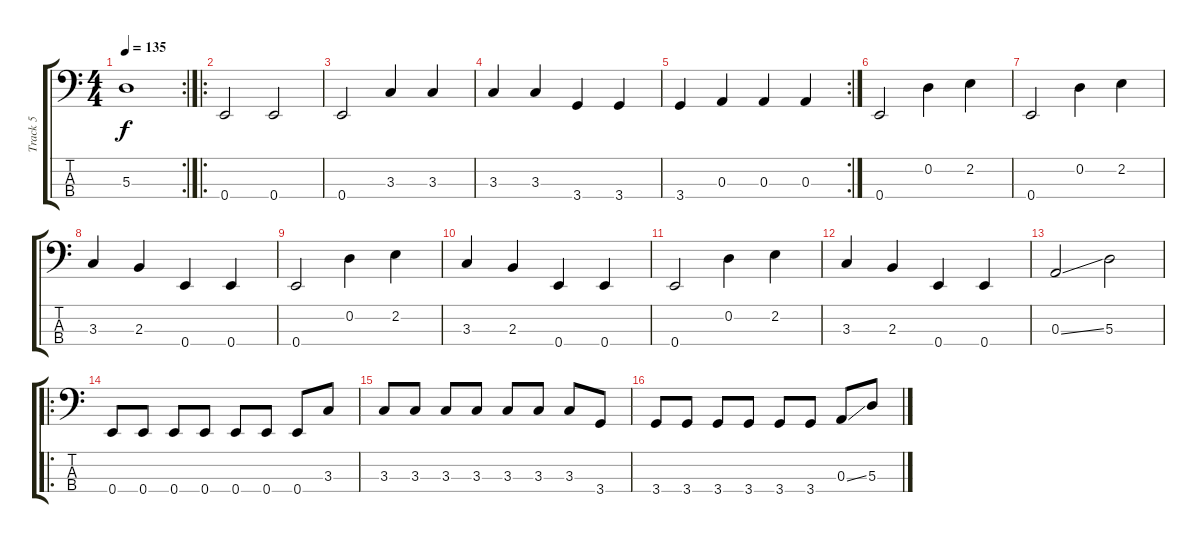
\track ("Track 5" "Track 5") {instrument electricbassfinger}
\staff {score tabs}
\tuning (G2 D2 A1 E1) {hide}
\rc 2
\ts (4 4)
\tempo 135
\clef f4
\ks c
5.3.1{dy f} |
\ro
0.4.2 0.4.2 |
0.4.2 3.3.4 3.3.4 |
3.3.4 3.3.4 3.4.4 3.4.4 |
\rc 2
3.4.4 0.3.4 0.3.4 0.3.4 |
0.4.2 0.2.4 2.2.4 |
0.4.2 0.2.4 2.2.4 |
3.3.4 2.3.4 0.4.4 0.4.4 |
0.4.2 0.2.4 2.2.4 |
3.3.4 2.3.4 0.4.4 0.4.4 |
0.4.2 0.2.4 2.2.4 |
3.3.4 2.3.4 0.4.4 0.4.4 |
0.3{ss}.2 5.3.2 |
\ro
0.4.8 0.4.8 0.4.8 0.4.8 0.4.8 0.4.8 0.4.8 3.3.8 |
3.3.8 3.3.8 3.3.8 3.3.8 3.3.8 3.3.8 3.3.8 3.4.8 |
3.4.8 3.4.8 3.4.8 3.4.8 3.4.8 3.4.8 0.3{ss}.8 5.3.8
